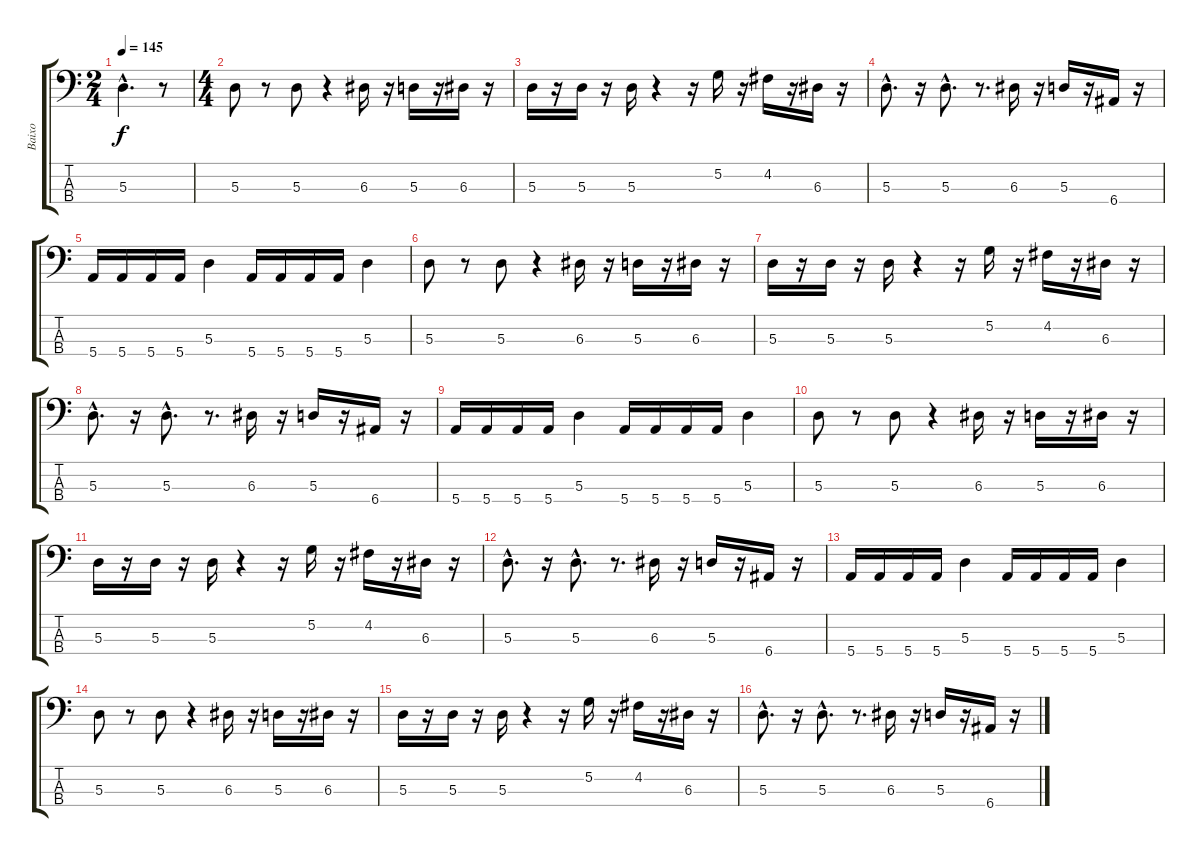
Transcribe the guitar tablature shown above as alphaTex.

\track ("Baixo" "Baixo") {instrument electricbassfinger}
\staff {score tabs}
\tuning (G2 D2 A1 E1) {hide}
\ts (2 4)
\tempo 145
\clef f4
\ks c
5.3{hac}.4{d dy f} r.8 |
\ts (4 4)
5.3.8 r.8 5.3.8 r.4 6.3.16 r.16 5.3.16 r.16 6.3.16 r.16 |
5.3.16 r.16 5.3.16 r.16 5.3.16 r.4 r.16 5.2.16 r.16 4.2.16 r.16 6.3.16 r.16 |
5.3{hac}.8{d} r.16 5.3{hac}.8{d} r.8{d} 6.3.16 r.16 5.3.16 r.16 6.4.16 r.16 |
5.4.16 5.4.16 5.4.16 5.4.16 5.3.4 5.4.16 5.4.16 5.4.16 5.4.16 5.3.4 |
5.3.8 r.8 5.3.8 r.4 6.3.16 r.16 5.3.16 r.16 6.3.16 r.16 |
5.3.16 r.16 5.3.16 r.16 5.3.16 r.4 r.16 5.2.16 r.16 4.2.16 r.16 6.3.16 r.16 |
5.3{hac}.8{d} r.16 5.3{hac}.8{d} r.8{d} 6.3.16 r.16 5.3.16 r.16 6.4.16 r.16 |
5.4.16 5.4.16 5.4.16 5.4.16 5.3.4 5.4.16 5.4.16 5.4.16 5.4.16 5.3.4 |
5.3.8 r.8 5.3.8 r.4 6.3.16 r.16 5.3.16 r.16 6.3.16 r.16 |
5.3.16 r.16 5.3.16 r.16 5.3.16 r.4 r.16 5.2.16 r.16 4.2.16 r.16 6.3.16 r.16 |
5.3{hac}.8{d} r.16 5.3{hac}.8{d} r.8{d} 6.3.16 r.16 5.3.16 r.16 6.4.16 r.16 |
5.4.16 5.4.16 5.4.16 5.4.16 5.3.4 5.4.16 5.4.16 5.4.16 5.4.16 5.3.4 |
5.3.8 r.8 5.3.8 r.4 6.3.16 r.16 5.3.16 r.16 6.3.16 r.16 |
5.3.16 r.16 5.3.16 r.16 5.3.16 r.4 r.16 5.2.16 r.16 4.2.16 r.16 6.3.16 r.16 |
5.3{hac}.8{d} r.16 5.3{hac}.8{d} r.8{d} 6.3.16 r.16 5.3.16 r.16 6.4.16 r.16
